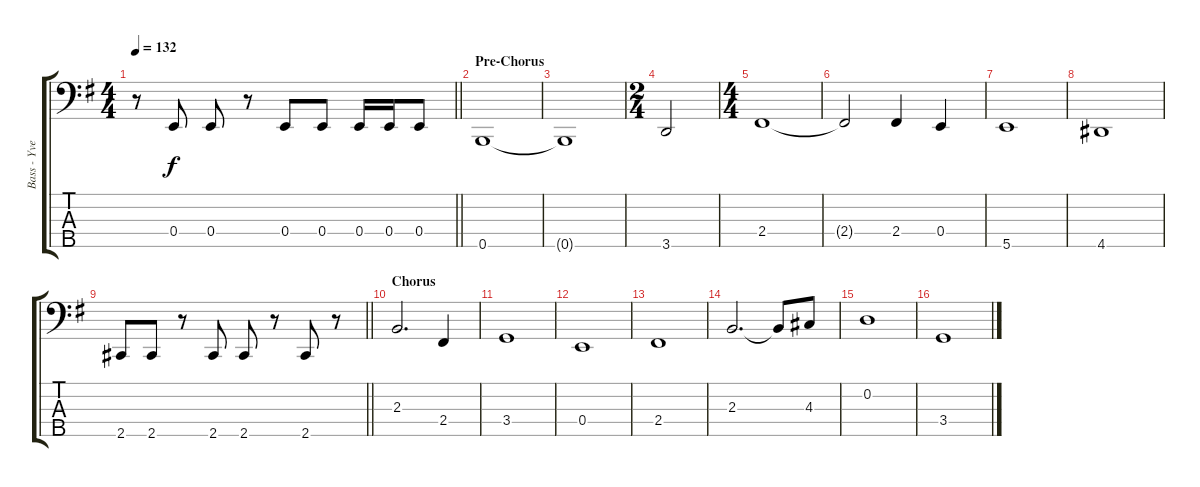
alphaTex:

\track ("Bass - Yves Huts" "Bass - Yve") {instrument electricbassfinger}
\staff {score tabs}
\tuning (G2 D2 A1 E1 B0) {hide}
\ts (4 4)
\tempo 132
\clef f4
\barLineRight lightlight
\ks g
r.8{dy f} 0.4.8 0.4.8 r.8 0.4.8 0.4.8 0.4.16 0.4.16 0.4.8 |
\section ("" "Pre-Chorus")
0.5.1 |
0.5{t}.1 |
\ts (2 4)
3.5.2 |
\ts (4 4)
2.4.1 |
2.4{t}.2 2.4.4 0.4.4 |
5.5.1 |
4.5.1 |
\barLineRight lightlight
2.5.8 2.5.8 r.8 2.5.8 2.5.8 r.8 2.5.8 r.8 |
\section ("" "Chorus")
2.3.2{d} 2.4.4 |
3.4.1 |
0.4.1 |
2.4.1 |
2.3.2{d} 2.3{t}.8 4.3.8 |
0.2.1 |
3.4.1
